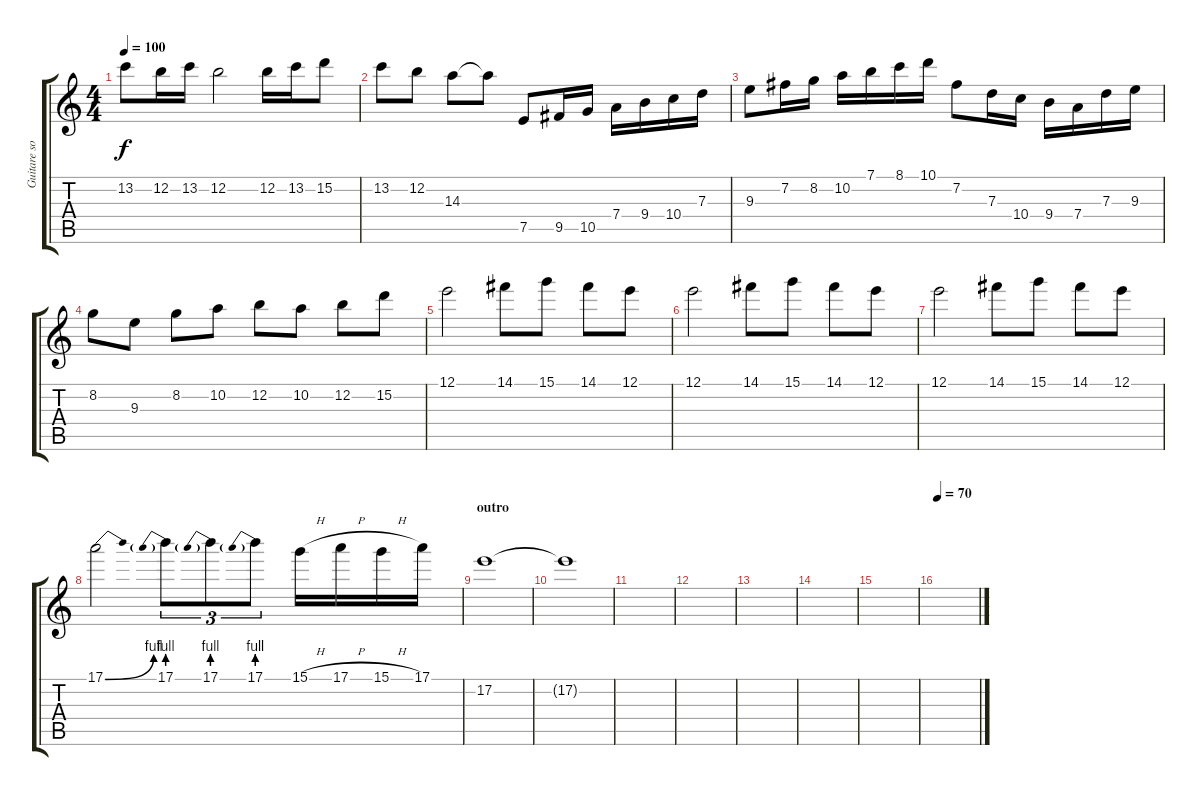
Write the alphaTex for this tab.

\track ("Guitare solo 2" "Guitare so") {instrument overdrivenguitar}
\staff {score tabs}
\tuning (E4 B3 G3 D3 A2 E2) {hide}
\ts (4 4)
\tempo 100
\clef g2
\ks c
13.2.8{dy f} 12.2.16 13.2.16 12.2.2 12.2.16 13.2.16 15.2.8 |
13.2.8 12.2.8 14.3.8 14.3{t}.8 7.5.8 9.5.16 10.5.16 7.4.16 9.4.16 10.4.16 7.3.16 |
9.3.8 7.2.16 8.2.16 10.2.16 7.1.16 8.1.16 10.1.16 7.2.8 7.3.16 10.4.16 9.4.16 7.4.16 7.3.16 9.3.16 |
8.2.8 9.3.8 8.2.8 10.2.8 12.2.8 10.2.8 12.2.8 15.2.8 |
12.1.2 14.1.8 15.1.8 14.1.8 12.1.8 |
12.1.2 14.1.8 15.1.8 14.1.8 12.1.8 |
12.1.2 14.1.8 15.1.8 14.1.8 12.1.8 |
17.1{be (bend 0 0 60 4)}.2 17.1{be (prebend 0 4 60 4)}.8{tu (3 2)} 17.1{be (prebend 0 4 60 4)}.8{tu (3 2)} 17.1{be (prebend 0 4 60 4)}.8{tu (3 2)} 15.1{h}.16 17.1{h}.16 15.1{h}.16 17.1.16 |
\section ("" "outro")
17.2.1 |
17.2{t}.1{volume 0} |
|
|
|
|
|
\tempo 70
